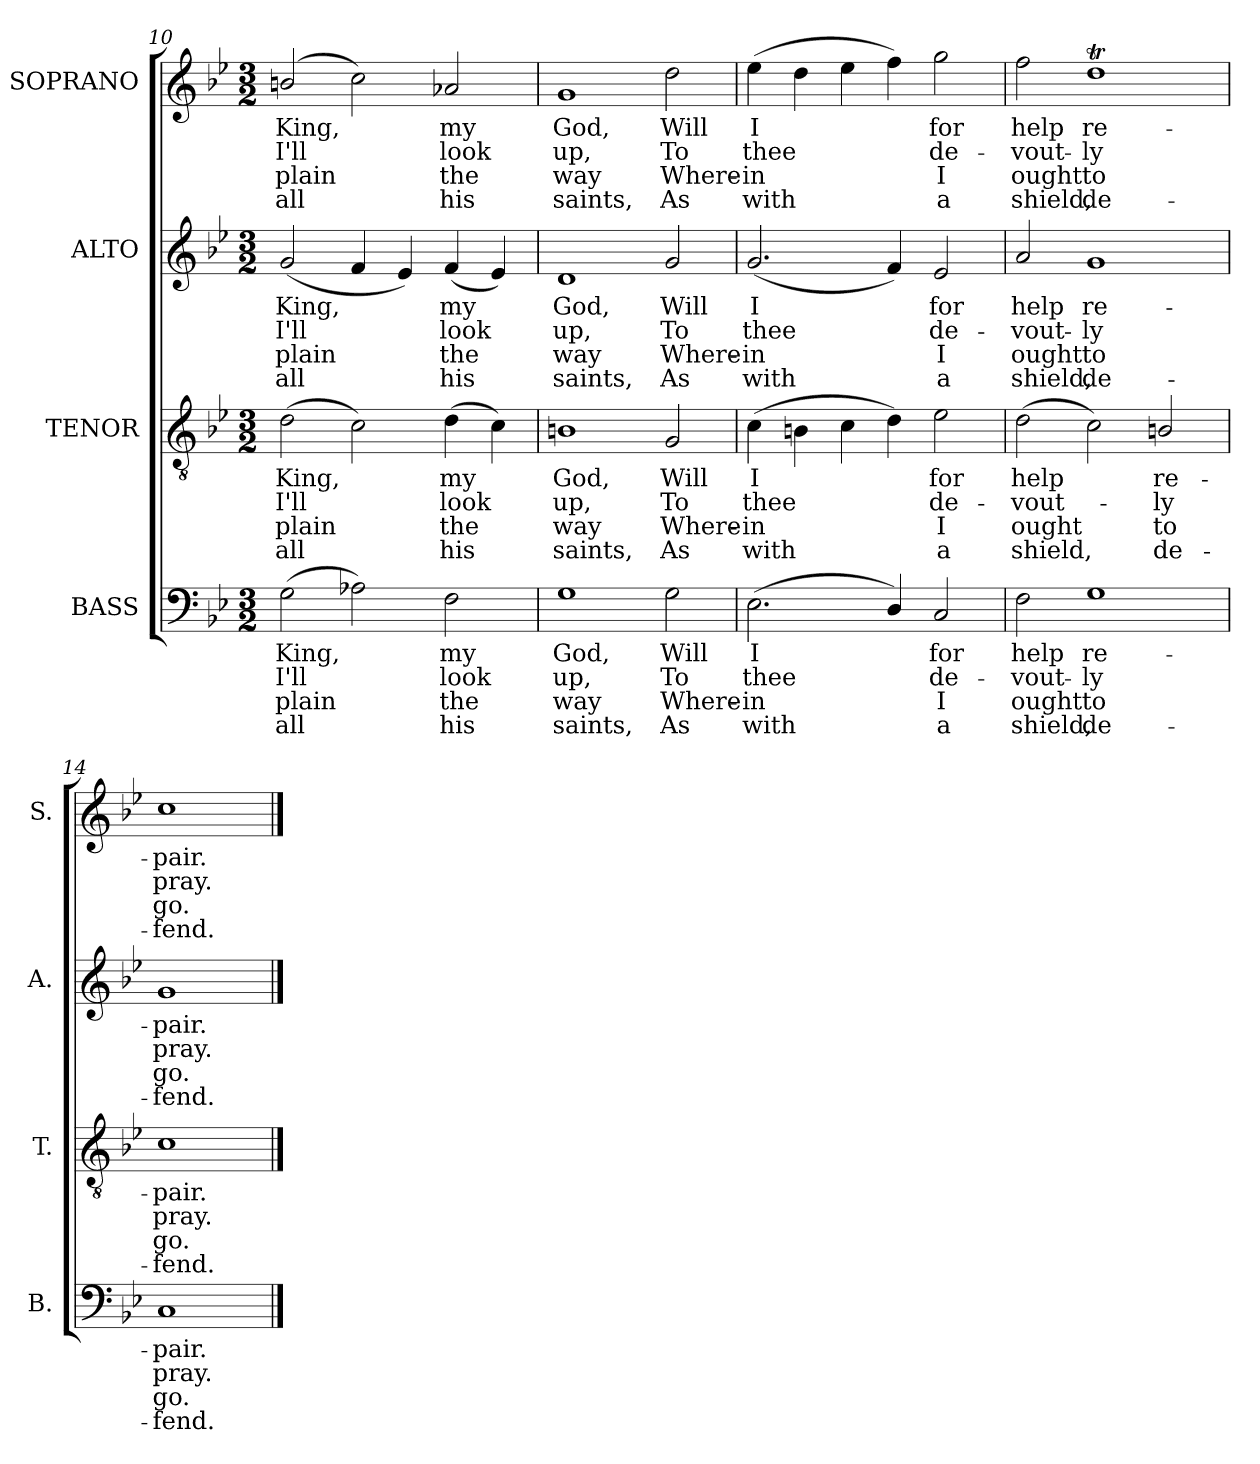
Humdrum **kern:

**kern	**text	**text	**text	**text	**kern	**text	**text	**text	**text	**kern	**text	**text	**text	**text	**kern	**text	**text	**text	**text
*part4	*part4	*part4	*part4	*part4	*part3	*part3	*part3	*part3	*part3	*part2	*part2	*part2	*part2	*part2	*part1	*part1	*part1	*part1	*part1
*staff4	*staff4	*staff4	*staff4	*staff4	*staff3	*staff3	*staff3	*staff3	*staff3	*staff2	*staff2	*staff2	*staff2	*staff2	*staff1	*staff1	*staff1	*staff1	*staff1
*I"BASS	*	*	*	*	*I"TENOR	*	*	*	*	*I"ALTO	*	*	*	*	*I"SOPRANO	*	*	*	*
*I'B.	*	*	*	*	*I'T.	*	*	*	*	*I'A.	*	*	*	*	*I'S.	*	*	*	*
*clefF4	*	*	*	*	*clefGv2	*	*	*	*	*clefG2	*	*	*	*	*clefG2	*	*	*	*
*	*	*	*	*	*ITrd7c12	*	*	*	*	*	*	*	*	*	*	*	*	*	*
*k[b-e-]	*	*	*	*	*k[b-e-]	*	*	*	*	*k[b-e-]	*	*	*	*	*k[b-e-]	*	*	*	*
*g:	*	*	*	*	*g:	*	*	*	*	*g:	*	*	*	*	*g:	*	*	*	*
*M3/2	*	*	*	*	*M3/2	*	*	*	*	*M3/2	*	*	*	*	*M3/2	*	*	*	*
=10	=10	=10	=10	=10	=10	=10	=10	=10	=10	=10	=10	=10	=10	=10	=10	=10	=10	=10	=10
!	!LO:LY:b:color=#000000	!LO:LY:b:color=#000000	!LO:LY:b:color=#000000	!LO:LY:b:color=#000000	!	!	!	!	!	!	!	!	!	!	!	!	!	!	!
!	!	!	!	!	!	!LO:LY:b:color=#000000	!LO:LY:b:color=#000000	!LO:LY:b:color=#000000	!LO:LY:b:color=#000000	!	!	!	!	!	!	!	!	!	!
!	!	!	!	!	!	!	!	!	!	!	!LO:LY:b:color=#000000	!LO:LY:b:color=#000000	!LO:LY:b:color=#000000	!LO:LY:b:color=#000000	!	!	!	!	!
!	!	!	!	!	!	!	!	!	!	!	!	!	!	!	!	!LO:LY:b:color=#000000	!LO:LY:b:color=#000000	!LO:LY:b:color=#000000	!LO:LY:b:color=#000000
(2Gi\	King,	I'll	plain	all	(2Di\	King,	I'll	plain	all	(2gi/	King,	I'll	plain	all	(2bni/	King,	I'll	plain	all
2A-Xi\)	.	.	.	.	2Ci\)	.	.	.	.	4fi/	.	.	.	.	2cci\)	.	.	.	.
.	.	.	.	.	.	.	.	.	.	4e-i/)	.	.	.	.	.	.	.	.	.
!	!LO:LY:b:color=#000000	!LO:LY:b:color=#000000	!LO:LY:b:color=#000000	!LO:LY:b:color=#000000	!	!	!	!	!	!	!	!	!	!	!	!	!	!	!
!	!	!	!	!	!	!LO:LY:b:color=#000000	!LO:LY:b:color=#000000	!LO:LY:b:color=#000000	!LO:LY:b:color=#000000	!	!	!	!	!	!	!	!	!	!
!	!	!	!	!	!	!	!	!	!	!	!LO:LY:b:color=#000000	!LO:LY:b:color=#000000	!LO:LY:b:color=#000000	!LO:LY:b:color=#000000	!	!	!	!	!
!	!	!	!	!	!	!	!	!	!	!	!	!	!	!	!	!LO:LY:b:color=#000000	!LO:LY:b:color=#000000	!LO:LY:b:color=#000000	!LO:LY:b:color=#000000
2Fi\	my	look	the	his	(4Di\	my	look	the	his	(4fi/	my	look	the	his	2a-Xi/	my	look	the	his
.	.	.	.	.	4Ci\)	.	.	.	.	4e-i/)	.	.	.	.	.	.	.	.	.
=11	=11	=11	=11	=11	=11	=11	=11	=11	=11	=11	=11	=11	=11	=11	=11	=11	=11	=11	=11
!	!LO:LY:b:color=#000000	!LO:LY:b:color=#000000	!LO:LY:b:color=#000000	!LO:LY:b:color=#000000	!	!	!	!	!	!	!	!	!	!	!	!	!	!	!
!	!	!	!	!	!	!LO:LY:b:color=#000000	!LO:LY:b:color=#000000	!LO:LY:b:color=#000000	!LO:LY:b:color=#000000	!	!	!	!	!	!	!	!	!	!
!	!	!	!	!	!	!	!	!	!	!	!LO:LY:b:color=#000000	!LO:LY:b:color=#000000	!LO:LY:b:color=#000000	!LO:LY:b:color=#000000	!	!	!	!	!
!	!	!	!	!	!	!	!	!	!	!	!	!	!	!	!	!LO:LY:b:color=#000000	!LO:LY:b:color=#000000	!LO:LY:b:color=#000000	!LO:LY:b:color=#000000
1Gi	God,	up,	way	saints,	1BBni	God,	up,	way	saints,	1di	God,	up,	way	saints,	1gi	God,	up,	way	saints,
!	!LO:LY:b:color=#000000	!LO:LY:b:color=#000000	!LO:LY:b:color=#000000	!LO:LY:b:color=#000000	!	!	!	!	!	!	!	!	!	!	!	!	!	!	!
!	!	!	!	!	!	!LO:LY:b:color=#000000	!LO:LY:b:color=#000000	!LO:LY:b:color=#000000	!LO:LY:b:color=#000000	!	!	!	!	!	!	!	!	!	!
!	!	!	!	!	!	!	!	!	!	!	!LO:LY:b:color=#000000	!LO:LY:b:color=#000000	!LO:LY:b:color=#000000	!LO:LY:b:color=#000000	!	!	!	!	!
!	!	!	!	!	!	!	!	!	!	!	!	!	!	!	!	!LO:LY:b:color=#000000	!LO:LY:b:color=#000000	!LO:LY:b:color=#000000	!LO:LY:b:color=#000000
2Gi\	Will	To	Where-	-As	2GGi/	Will	To	Where-	-As	2gi/	Will	To	Where-	-As	2ddi\	Will	To	Where-	-As
=12	=12	=12	=12	=12	=12	=12	=12	=12	=12	=12	=12	=12	=12	=12	=12	=12	=12	=12	=12
!	!LO:LY:b:color=#000000	!LO:LY:b:color=#000000	!LO:LY:b:color=#000000	!LO:LY:b:color=#000000	!	!	!	!	!	!	!	!	!	!	!	!	!	!	!
!	!	!	!	!	!	!LO:LY:b:color=#000000	!LO:LY:b:color=#000000	!LO:LY:b:color=#000000	!LO:LY:b:color=#000000	!	!	!	!	!	!	!	!	!	!
!	!	!	!	!	!	!	!	!	!	!	!LO:LY:b:color=#000000	!LO:LY:b:color=#000000	!LO:LY:b:color=#000000	!LO:LY:b:color=#000000	!	!	!	!	!
!	!	!	!	!	!	!	!	!	!	!	!	!	!	!	!	!LO:LY:b:color=#000000	!LO:LY:b:color=#000000	!LO:LY:b:color=#000000	!LO:LY:b:color=#000000
(2.E-i\	I	thee	in	with	(4Ci\	I	thee	in	with	(2.gi/	I	thee	in	with	(4ee-i\	I	thee	in	with
.	.	.	.	.	4BBni\	.	.	.	.	.	.	.	.	.	4ddi\	.	.	.	.
.	.	.	.	.	4Ci\	.	.	.	.	.	.	.	.	.	4ee-i\	.	.	.	.
4Di/)	.	.	.	.	4Di\)	.	.	.	.	4fi/)	.	.	.	.	4ffi\)	.	.	.	.
!	!LO:LY:b:color=#000000	!LO:LY:b:color=#000000	!LO:LY:b:color=#000000	!LO:LY:b:color=#000000	!	!	!	!	!	!	!	!	!	!	!	!	!	!	!
!	!	!	!	!	!	!LO:LY:b:color=#000000	!LO:LY:b:color=#000000	!LO:LY:b:color=#000000	!LO:LY:b:color=#000000	!	!	!	!	!	!	!	!	!	!
!	!	!	!	!	!	!	!	!	!	!	!LO:LY:b:color=#000000	!LO:LY:b:color=#000000	!LO:LY:b:color=#000000	!LO:LY:b:color=#000000	!	!	!	!	!
!	!	!	!	!	!	!	!	!	!	!	!	!	!	!	!	!LO:LY:b:color=#000000	!LO:LY:b:color=#000000	!LO:LY:b:color=#000000	!LO:LY:b:color=#000000
2Ci/	for	de-	I	a	2E-i\	for	de-	I	a	2e-i/	for	de-	I	a	2ggi\	for	de-	I	a
=13	=13	=13	=13	=13	=13	=13	=13	=13	=13	=13	=13	=13	=13	=13	=13	=13	=13	=13	=13
!	!LO:LY:b:color=#000000	!LO:LY:b:color=#000000	!LO:LY:b:color=#000000	!LO:LY:b:color=#000000	!	!	!	!	!	!	!	!	!	!	!	!	!	!	!
!	!	!	!	!	!	!LO:LY:b:color=#000000	!LO:LY:b:color=#000000	!LO:LY:b:color=#000000	!LO:LY:b:color=#000000	!	!	!	!	!	!	!	!	!	!
!	!	!	!	!	!	!	!	!	!	!	!LO:LY:b:color=#000000	!LO:LY:b:color=#000000	!LO:LY:b:color=#000000	!LO:LY:b:color=#000000	!	!	!	!	!
!	!	!	!	!	!	!	!	!	!	!	!	!	!	!	!	!LO:LY:b:color=#000000	!LO:LY:b:color=#000000	!LO:LY:b:color=#000000	!LO:LY:b:color=#000000
2Fi\	help	-vout-	ought	shield,	(2Di\	help	-vout-	ought	shield,	2ai/	help	-vout-	ought	shield,	2ffi\	help	-vout-	ought	shield,
!	!LO:LY:b:color=#000000	!LO:LY:b:color=#000000	!LO:LY:b:color=#000000	!LO:LY:b:color=#000000	!	!	!	!	!	!	!	!	!	!	!	!	!	!	!
!	!	!	!	!	!	!	!	!	!	!	!LO:LY:b:color=#000000	!LO:LY:b:color=#000000	!LO:LY:b:color=#000000	!LO:LY:b:color=#000000	!	!	!	!	!
!	!	!	!	!	!	!	!	!	!	!	!	!	!	!	!	!LO:LY:b:color=#000000	!LO:LY:b:color=#000000	!LO:LY:b:color=#000000	!LO:LY:b:color=#000000
1Gi	re-	-ly	to	de-	2Ci\)	.	.	.	.	1gi	re-	-ly	to	de-	1ddti	re-	-ly	to	de-
!	!	!	!	!	!	!LO:LY:b:color=#000000	!LO:LY:b:color=#000000	!LO:LY:b:color=#000000	!LO:LY:b:color=#000000	!	!	!	!	!	!	!	!	!	!
.	.	.	.	.	2BBni/	re-	-ly	to	de-	.	.	.	.	.	.	.	.	.	.
=14	=14	=14	=14	=14	=14	=14	=14	=14	=14	=14	=14	=14	=14	=14	=14	=14	=14	=14	=14
!	!LO:LY:b:color=#000000	!LO:LY:b:color=#000000	!LO:LY:b:color=#000000	!LO:LY:b:color=#000000	!	!	!	!	!	!	!	!	!	!	!	!	!	!	!
!	!	!	!	!	!	!LO:LY:b:color=#000000	!LO:LY:b:color=#000000	!LO:LY:b:color=#000000	!LO:LY:b:color=#000000	!	!	!	!	!	!	!	!	!	!
!	!	!	!	!	!	!	!	!	!	!	!LO:LY:b:color=#000000	!LO:LY:b:color=#000000	!LO:LY:b:color=#000000	!LO:LY:b:color=#000000	!	!	!	!	!
!	!	!	!	!	!	!	!	!	!	!	!	!	!	!	!	!LO:LY:b:color=#000000	!LO:LY:b:color=#000000	!LO:LY:b:color=#000000	!LO:LY:b:color=#000000
1Ci	-pair.	pray.	-go.	fend.	1Ci	-pair.	pray.	-go.	fend.	1gi	-pair.	pray.	-go.	fend.	1cci	-pair.	pray.	-go.	fend.
==	==	==	==	==	==	==	==	==	==	==	==	==	==	==	==	==	==	==	==
*-	*-	*-	*-	*-	*-	*-	*-	*-	*-	*-	*-	*-	*-	*-	*-	*-	*-	*-	*-
